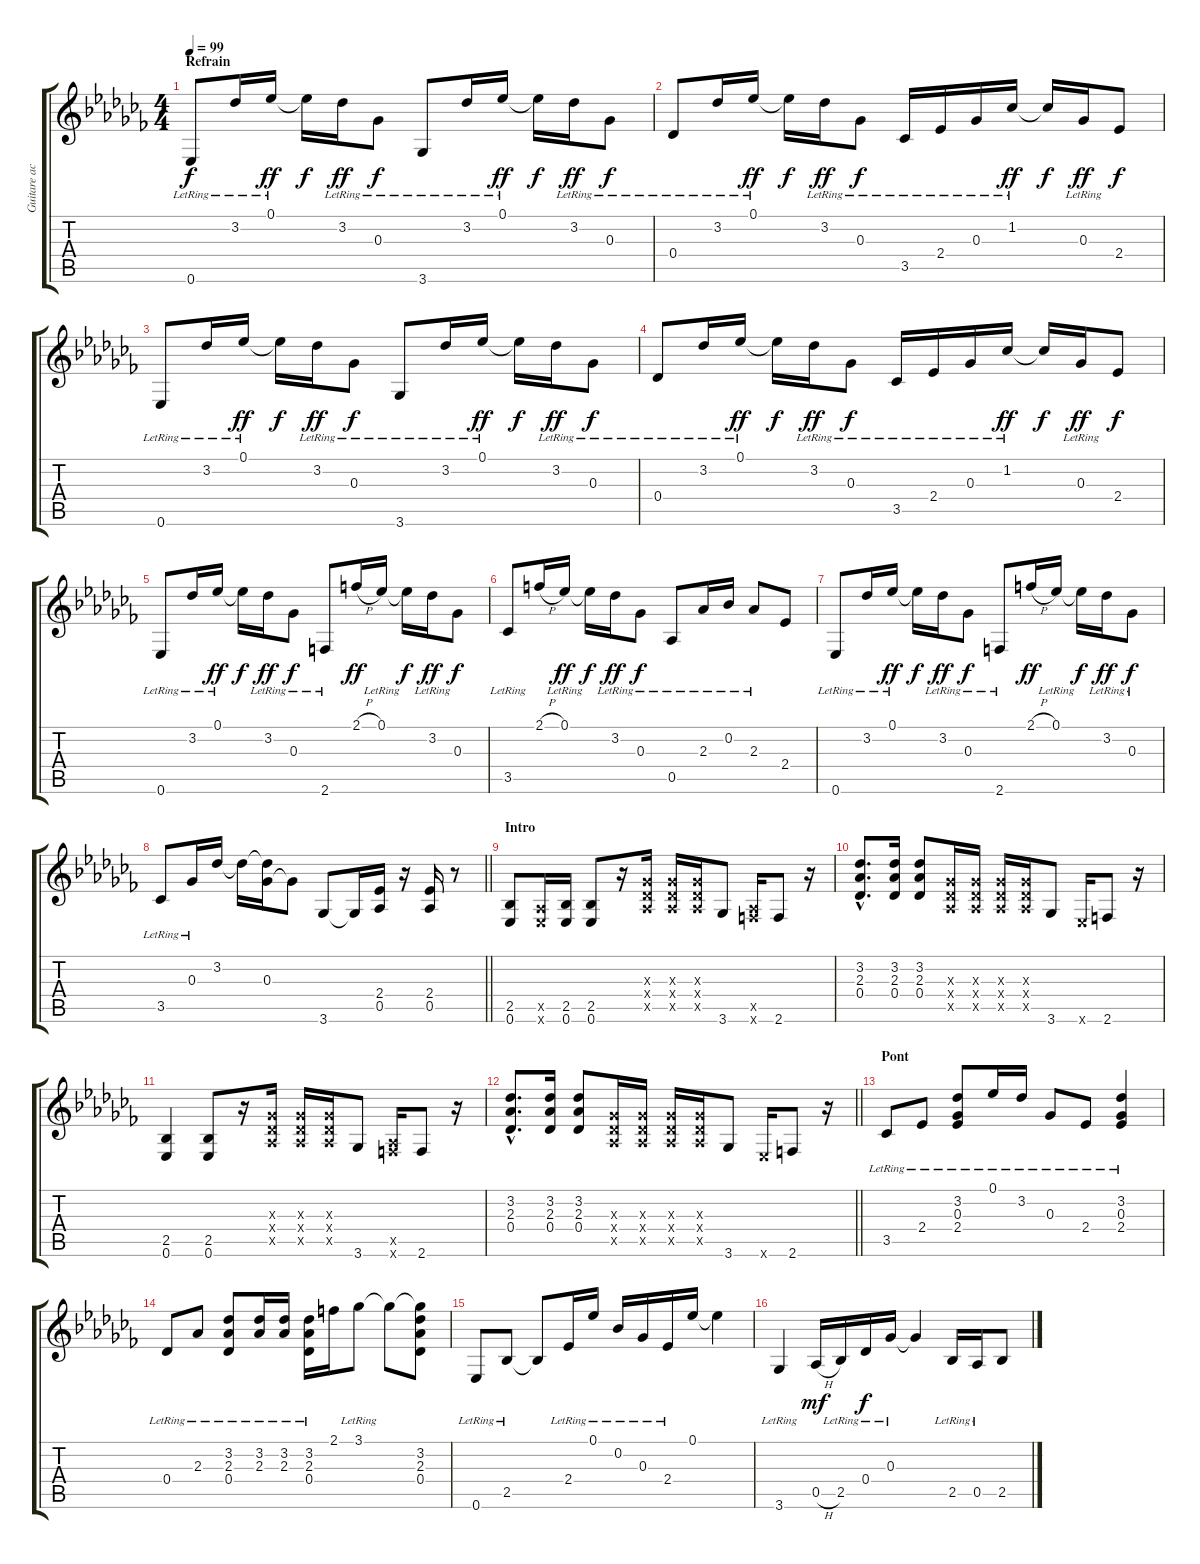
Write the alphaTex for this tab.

\track ("Guitare acoustique" "Guitare ac") {instrument acousticguitarsteel}
\staff {score tabs}
\tuning (Eb4 Bb3 Gb3 Db3 Ab2 Eb2) {hide}
\ts (4 4)
\section ("" "Refrain")
\tempo 99
\clef g2
\ks cb
0.6{lr}.8{dy f balance 8} 3.2{lr}.16 0.1{lr}.16{dy ff} 0.1{t}.16{dy f} 3.2{lr}.16{dy ff} 0.3{lr}.8{dy f} 3.6{lr}.8 3.2{lr}.16 0.1{lr}.16{dy ff} 0.1{t}.16{dy f} 3.2{lr}.16{dy ff} 0.3{lr}.8{dy f} |
0.4{lr}.8 3.2{lr}.16 0.1{lr}.16{dy ff} 0.1{t}.16{dy f} 3.2{lr}.16{dy ff} 0.3{lr}.8{dy f} 3.5{lr}.16 2.4{lr}.16 0.3{lr}.16 1.2{lr}.16{dy ff} 1.2{t}.16{dy f} 0.3{lr}.16{dy ff} 2.4.8{dy f} |
0.6{lr}.8 3.2{lr}.16 0.1{lr}.16{dy ff} 0.1{t}.16{dy f} 3.2{lr}.16{dy ff} 0.3{lr}.8{dy f} 3.6{lr}.8 3.2{lr}.16 0.1{lr}.16{dy ff} 0.1{t}.16{dy f} 3.2{lr}.16{dy ff} 0.3{lr}.8{dy f} |
0.4{lr}.8 3.2{lr}.16 0.1{lr}.16{dy ff} 0.1{t}.16{dy f} 3.2{lr}.16{dy ff} 0.3{lr}.8{dy f} 3.5{lr}.16 2.4{lr}.16 0.3{lr}.16 1.2{lr}.16{dy ff} 1.2{t}.16{dy f} 0.3{lr}.16{dy ff} 2.4.8{dy f} |
0.6{lr}.8 3.2{lr}.16 0.1{lr}.16{dy ff} 0.1{t}.16{dy f} 3.2{lr}.16{dy ff} 0.3{lr}.8{dy f} 2.6{lr}.8 2.1{h}.16{dy ff} 0.1{lr}.16 0.1{t}.16{dy f} 3.2{lr}.16{dy ff} 0.3.8{dy f} |
3.5{lr}.8 2.1{h}.16 0.1{lr}.16{dy ff} 0.1{t}.16{dy f} 3.2{lr}.16{dy ff} 0.3{lr}.8{dy f} 0.5{lr}.8 2.3{lr}.16 0.2{lr}.16 2.3{lr}.8 2.4.8 |
0.6{lr}.8 3.2{lr}.16 0.1{lr}.16{dy ff} 0.1{t}.16{dy f} 3.2{lr}.16{dy ff} 0.3{lr}.8{dy f} 2.6{lr}.8 2.1{h}.16{dy ff} 0.1{lr}.16 0.1{t}.16{dy f} 3.2{lr}.16{dy ff} 0.3{lr}.8{dy f} |
\barLineRight lightlight
3.5{lr}.8 0.3{lr}.16 3.2.16 3.2{t}.16 (3.2{t} 0.3).16 0.3{t}.8 3.6.8 3.6{t}.16 (2.4 0.5).16 r.16 (2.4 0.5).16 r.8 |
\section ("" "Intro")
(2.5 0.6).8 (0.5{x} 0.6{x}).16 (2.5 0.6).16 (2.5 0.6).8 r.16 (0.3{x} 0.4{x} 0.5{x}).16 (0.3{x} 0.4{x} 0.5{x}).16 (0.3{x} 0.4{x} 0.5{x}).16 3.6.8 (0.5{x} 2.6{x}).16 2.6.8 r.16 |
(3.2{hac} 2.3{hac} 0.4{hac}).8{d} (3.2 2.3 0.4).16 (3.2 2.3 0.4).8 (0.3{x} 0.4{x} 0.5{x}).16 (0.3{x} 0.4{x} 0.5{x}).16 (0.3{x} 0.4{x} 0.5{x}).16 (0.3{x} 0.4{x} 0.5{x}).16 3.6.8 0.6{x}.16 2.6.8 r.16 |
(2.5 0.6).4 (2.5 0.6).8 r.16 (0.3{x} 0.4{x} 0.5{x}).16 (0.3{x} 0.4{x} 0.5{x}).16 (0.3{x} 0.4{x} 0.5{x}).16 3.6.8 (0.5{x} 2.6{x}).16 2.6.8 r.16 |
\barLineRight lightlight
(3.2{hac} 2.3{hac} 0.4{hac}).8{d} (3.2 2.3 0.4).16 (3.2 2.3 0.4).8 (0.3{x} 0.4{x} 0.5{x}).16 (0.3{x} 0.4{x} 0.5{x}).16 (0.3{x} 0.4{x} 0.5{x}).16 (0.3{x} 0.4{x} 0.5{x}).16 3.6.8 0.6{x}.16 2.6.8 r.16 |
\section ("" "Pont")
3.5{lr}.8{balance 4} 2.4{lr}.8 (3.2{lr} 0.3 2.4).8 0.1{lr}.16 3.2{lr}.16 0.3{lr}.8 2.4{lr}.8 (3.2 0.3{lr} 2.4{lr}).4 |
0.4{lr}.8 2.3{lr}.8 (3.2{lr} 2.3 0.4{lr}).8 (3.2{lr} 2.3{lr}).16 (3.2{lr} 2.3{lr}).16 (3.2{lr} 2.3{lr} 0.4{lr}).16 2.1.16 3.1{lr}.8 3.1{t}.8 (3.1{t} 3.2 2.3 0.4).8 |
0.6{lr}.8 2.5{lr}.8 2.5{t}.8 2.4{lr}.16 0.1{lr}.16 0.2{lr}.16 0.3{lr}.16 2.4{lr}.16 0.1.16 0.1{t}.4 |
3.6{lr}.4 0.5{h}.16{dy mf} 2.5{lr}.16 0.4{lr}.16{dy f} 0.3{lr}.16 0.3{t}.4 2.5{lr}.16 0.5{lr}.16 2.5.8
